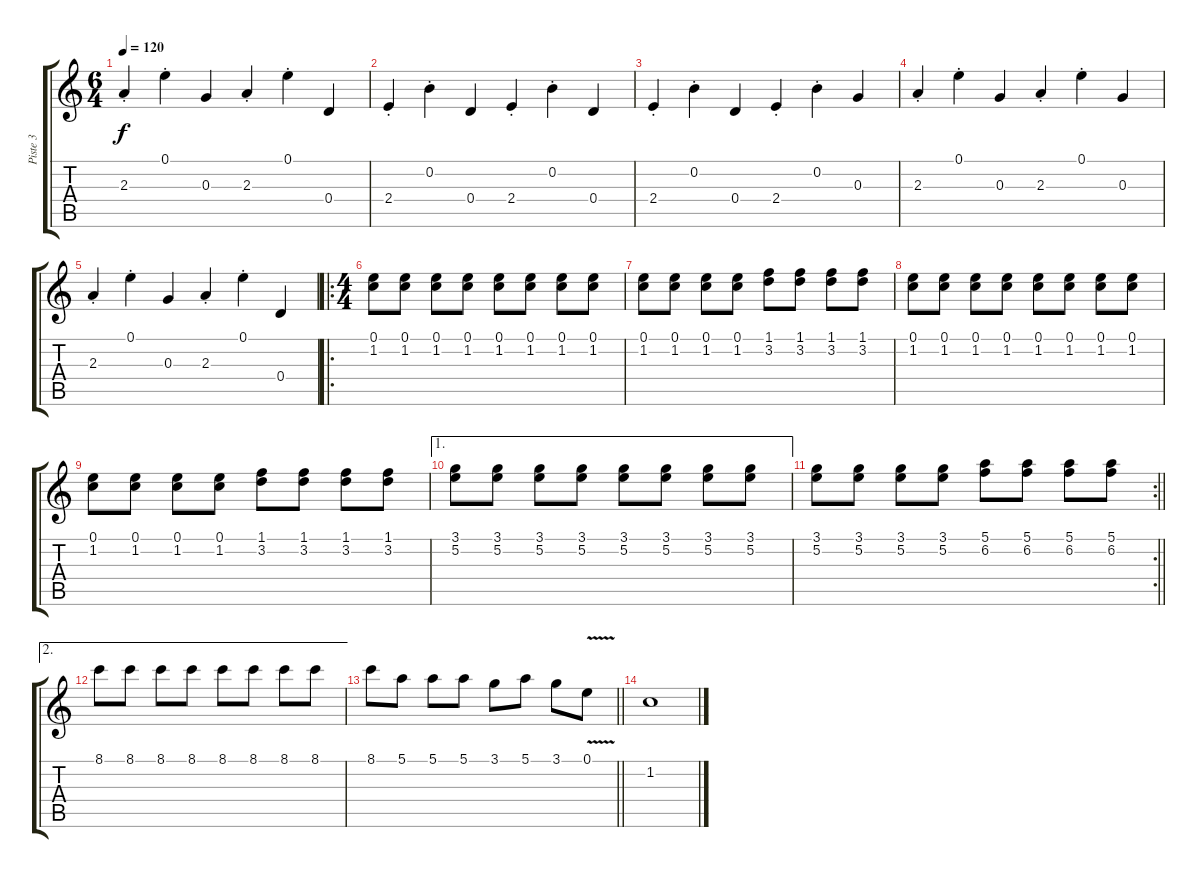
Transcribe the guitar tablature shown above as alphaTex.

\track ("Piste 3" "Piste 3") {instrument distortionguitar}
\staff {score tabs}
\tuning (E4 B3 G3 D3 A2 E2) {hide}
\ts (6 4)
\tempo 120
\clef g2
\ks c
2.3{st}.4{dy f} 0.1{st}.4 0.3.4 2.3{st}.4 0.1{st}.4 0.4.4 |
2.4{st}.4 0.2{st}.4 0.4.4 2.4{st}.4 0.2{st}.4 0.4.4 |
2.4{st}.4 0.2{st}.4 0.4.4 2.4{st}.4 0.2{st}.4 0.3.4 |
2.3{st}.4 0.1{st}.4 0.3.4 2.3{st}.4 0.1{st}.4 0.3.4 |
2.3{st}.4 0.1{st}.4 0.3.4 2.3{st}.4 0.1{st}.4 0.4.4 |
\ro
\ts (4 4)
\section ("" "")
(0.1 1.2).8 (0.1 1.2).8 (0.1 1.2).8 (0.1 1.2).8 (0.1 1.2).8 (0.1 1.2).8 (0.1 1.2).8 (0.1 1.2).8 |
(0.1 1.2).8 (0.1 1.2).8 (0.1 1.2).8 (0.1 1.2).8 (1.1 3.2).8 (1.1 3.2).8 (1.1 3.2).8 (1.1 3.2).8 |
(0.1 1.2).8 (0.1 1.2).8 (0.1 1.2).8 (0.1 1.2).8 (0.1 1.2).8 (0.1 1.2).8 (0.1 1.2).8 (0.1 1.2).8 |
(0.1 1.2).8 (0.1 1.2).8 (0.1 1.2).8 (0.1 1.2).8 (1.1 3.2).8 (1.1 3.2).8 (1.1 3.2).8 (1.1 3.2).8 |
\ae 1
(3.1 5.2).8 (3.1 5.2).8 (3.1 5.2).8 (3.1 5.2).8 (3.1 5.2).8 (3.1 5.2).8 (3.1 5.2).8 (3.1 5.2).8 |
\rc 2
\barLineRight lightlight
(3.1 5.2).8 (3.1 5.2).8 (3.1 5.2).8 (3.1 5.2).8 (5.1 6.2).8 (5.1 6.2).8 (5.1 6.2).8 (5.1 6.2).8 |
\ae 2
8.1.8 8.1.8 8.1.8 8.1.8 8.1.8 8.1.8 8.1.8 8.1.8 |
\barLineRight lightlight
8.1.8 5.1.8 5.1.8 5.1.8 3.1.8 5.1.8 3.1.8 0.1{v}.8 |
1.2.1
